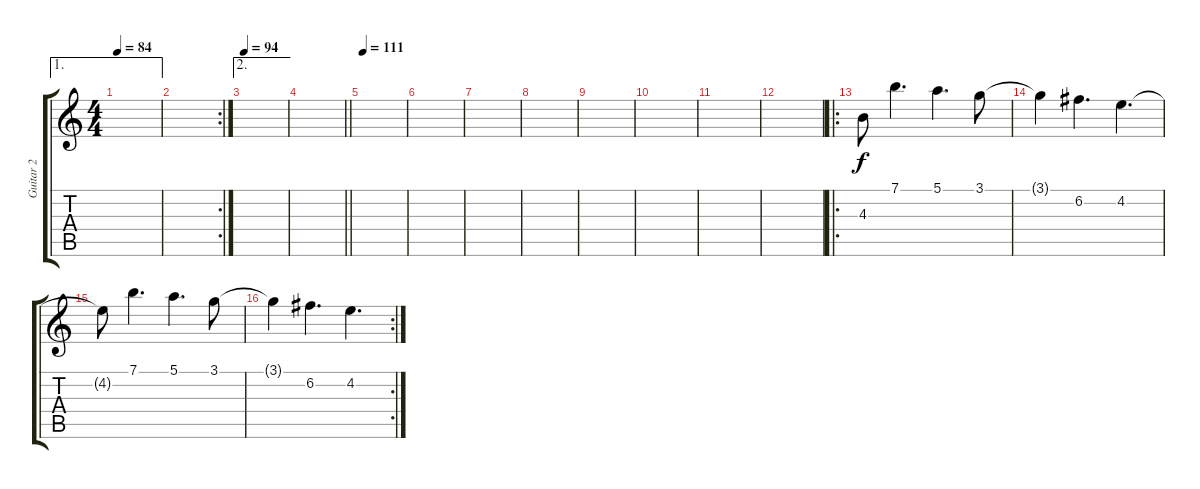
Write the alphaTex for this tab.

\track ("Guitar 2" "Guitar 2") {mute instrument acousticguitarsteel}
\staff {score tabs}
\tuning (E4 C4 G3 C3 G2 C2) {hide}
\ae 1
\ts (4 4)
\tempo 84
\clef g2
\ks c
|
\rc 2
|
\ae 2
\tempo 94
|
\barLineRight lightlight
|
\tempo 111
|
|
|
|
|
|
|
|
\ro
4.3.8 7.1.4{d} 5.1.4{d} 3.1.8 |
3.1{t}.4 6.2.4{d} 4.2.4{d} |
4.2{t}.8 7.1.4{d} 5.1.4{d} 3.1.8 |
\rc 2
3.1{t}.4 6.2.4{d} 4.2.4{d}
